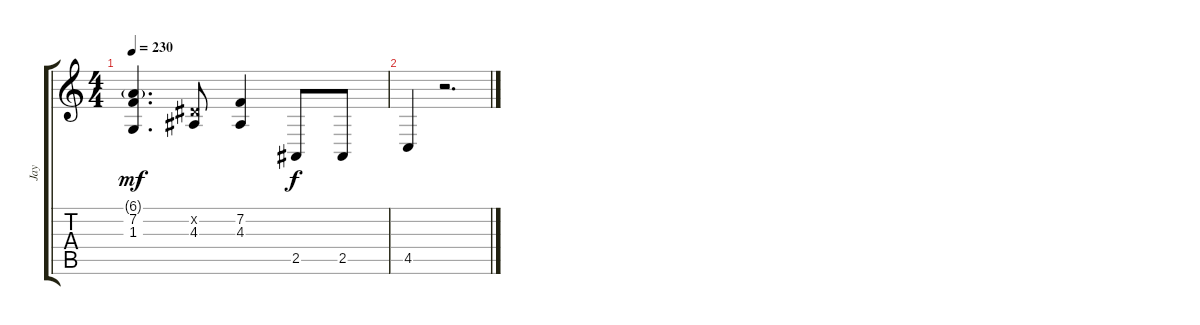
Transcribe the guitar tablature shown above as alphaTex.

\track ("Jay" "Jay") {instrument bassoon}
\staff {score tabs}
\tuning (Eb4 Bb3 Gb3 Db3 Ab2 Eb2) {hide}
\ts (4 4)
\tempo 230
\clef g2
\ks c
(6.1{g} 7.2 1.3).4{d dy mf} (5.2{x} 4.3).8 (7.2 4.3).4 2.5.8{dy f instrument gunshot} 2.5.8 |
4.5.4 r.2{d}
